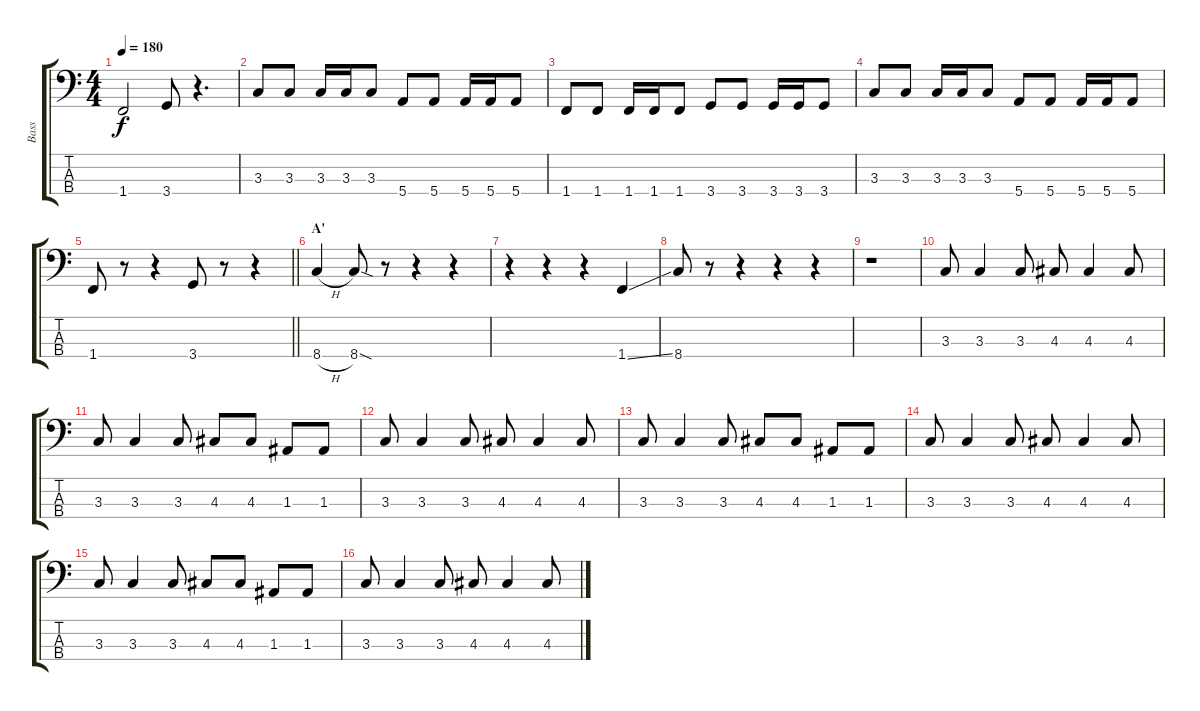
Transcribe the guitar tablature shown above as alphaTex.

\track ("Bass" "Bass") {instrument electricbassfinger}
\staff {score tabs}
\tuning (G2 D2 A1 E1) {hide}
\ts (4 4)
\tempo 180
\clef f4
\ks c
1.4.2{dy f} 3.4.8 r.4{d} |
3.3.8 3.3.8 3.3.16 3.3.16 3.3.8 5.4.8 5.4.8 5.4.16 5.4.16 5.4.8 |
1.4.8 1.4.8 1.4.16 1.4.16 1.4.8 3.4.8 3.4.8 3.4.16 3.4.16 3.4.8 |
3.3.8 3.3.8 3.3.16 3.3.16 3.3.8 5.4.8 5.4.8 5.4.16 5.4.16 5.4.8 |
\barLineRight lightlight
1.4.8 r.8 r.4 3.4.8 r.8 r.4 |
\section ("" "A'")
8.4{h}.4 8.4{sod}.8 r.8 r.4 r.4 |
r.4 r.4 r.4 1.4{ss}.4 |
8.4.8 r.8 r.4 r.4 r.4 |
r.1 |
3.3.8 3.3.4 3.3.8 4.3.8 4.3.4 4.3.8 |
3.3.8 3.3.4 3.3.8 4.3.8 4.3.8 1.3.8 1.3.8 |
3.3.8 3.3.4 3.3.8 4.3.8 4.3.4 4.3.8 |
3.3.8 3.3.4 3.3.8 4.3.8 4.3.8 1.3.8 1.3.8 |
3.3.8 3.3.4 3.3.8 4.3.8 4.3.4 4.3.8 |
3.3.8 3.3.4 3.3.8 4.3.8 4.3.8 1.3.8 1.3.8 |
3.3.8 3.3.4 3.3.8 4.3.8 4.3.4 4.3.8
